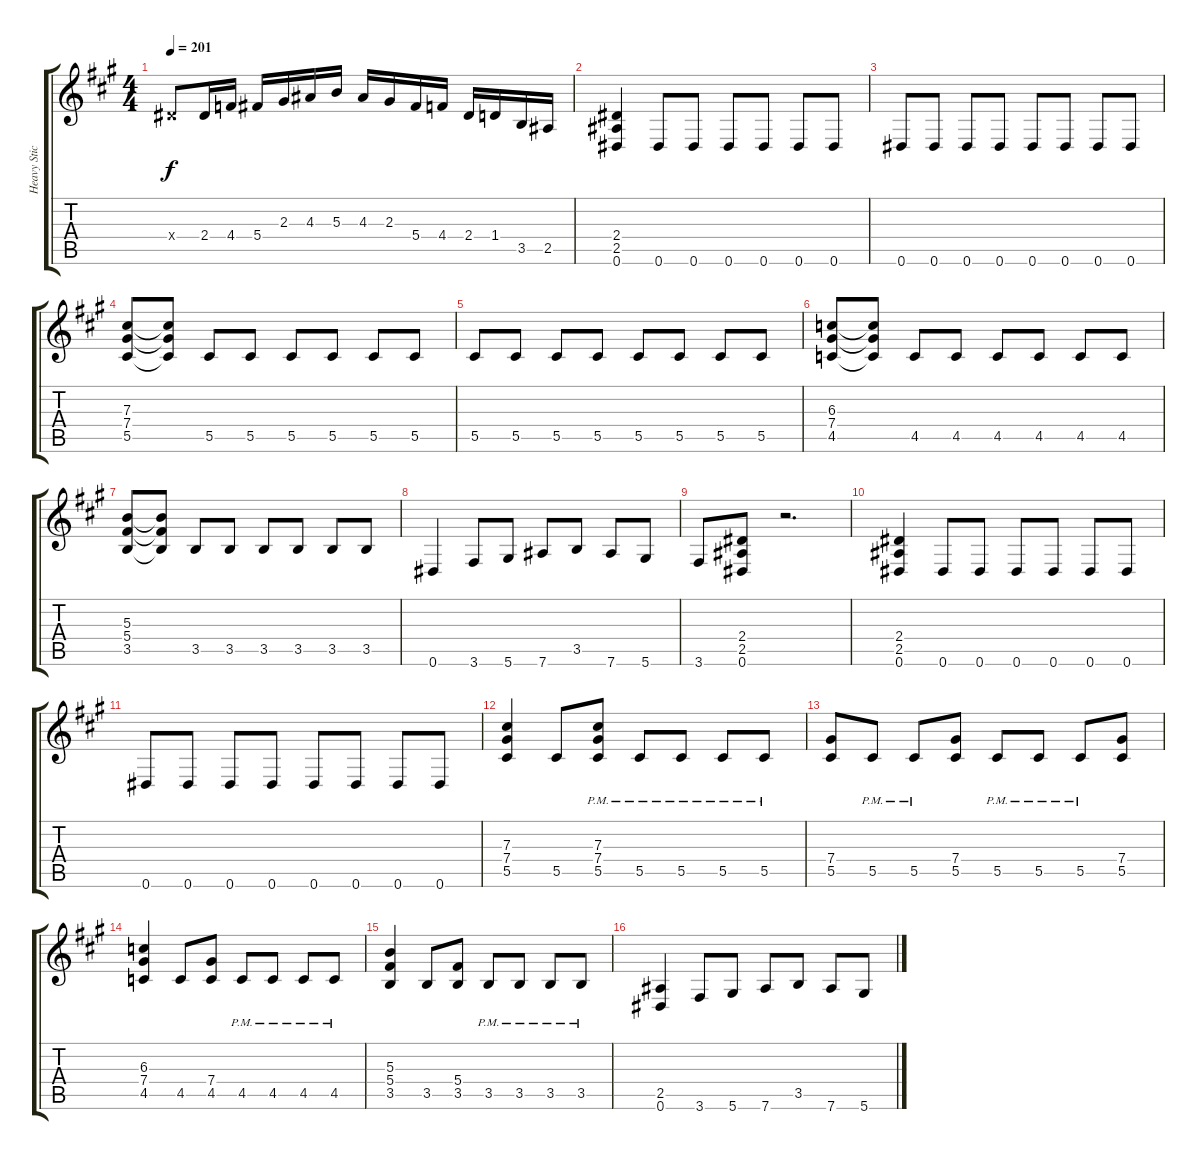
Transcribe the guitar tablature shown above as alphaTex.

\track ("Heavy Stick" "Heavy Stic") {instrument distortionguitar}
\staff {score tabs}
\tuning (Eb4 Bb3 Gb3 Db3 Ab2 Eb2) {hide}
\ts (4 4)
\tempo 201
\clef g2
\ks a
2.4{x}.8{dy f} 2.4.16 4.4.16 5.4.16 2.3.16 4.3.16 5.3.16 4.3.16 2.3.16 5.4.16 4.4.16 2.4.16 1.4.16 3.5.16 2.5.16 |
(2.4 2.5 0.6).4 0.6.8 0.6.8 0.6.8 0.6.8 0.6.8 0.6.8 |
0.6.8 0.6.8 0.6.8 0.6.8 0.6.8 0.6.8 0.6.8 0.6.8 |
(7.3 7.4 5.5).8 (7.3{t} 7.4{t} 5.5{t}).8 5.5.8 5.5.8 5.5.8 5.5.8 5.5.8 5.5.8 |
5.5.8 5.5.8 5.5.8 5.5.8 5.5.8 5.5.8 5.5.8 5.5.8 |
(6.3 7.4 4.5).8 (6.3{t} 7.4{t} 4.5{t}).8 4.5.8 4.5.8 4.5.8 4.5.8 4.5.8 4.5.8 |
(5.3 5.4 3.5).8 (5.3{t} 5.4{t} 3.5{t}).8 3.5.8 3.5.8 3.5.8 3.5.8 3.5.8 3.5.8 |
0.6.4 3.6.8 5.6.8 7.6.8 3.5.8 7.6.8 5.6.8 |
3.6.8 (2.4 2.5 0.6).8 r.2{d} |
(2.4 2.5 0.6).4 0.6.8 0.6.8 0.6.8 0.6.8 0.6.8 0.6.8 |
0.6.8 0.6.8 0.6.8 0.6.8 0.6.8 0.6.8 0.6.8 0.6.8 |
(7.3 7.4 5.5).4 5.5.8 (7.3{pm} 7.4{pm} 5.5{pm}).8 5.5{pm}.8 5.5{pm}.8 5.5{pm}.8 5.5{pm}.8 |
(7.4 5.5).8 5.5{pm}.8 5.5{pm}.8 (7.4 5.5).8 5.5{pm}.8 5.5{pm}.8 5.5{pm}.8 (7.4 5.5).8 |
(6.3 7.4 4.5).4 4.5.8 (7.4 4.5).8 4.5{pm}.8 4.5{pm}.8 4.5{pm}.8 4.5{pm}.8 |
(5.3 5.4 3.5).4 3.5.8 (5.4 3.5).8 3.5{pm}.8 3.5{pm}.8 3.5{pm}.8 3.5{pm}.8 |
(2.5 0.6).4 3.6.8 5.6.8 7.6.8 3.5.8 7.6.8 5.6.8
